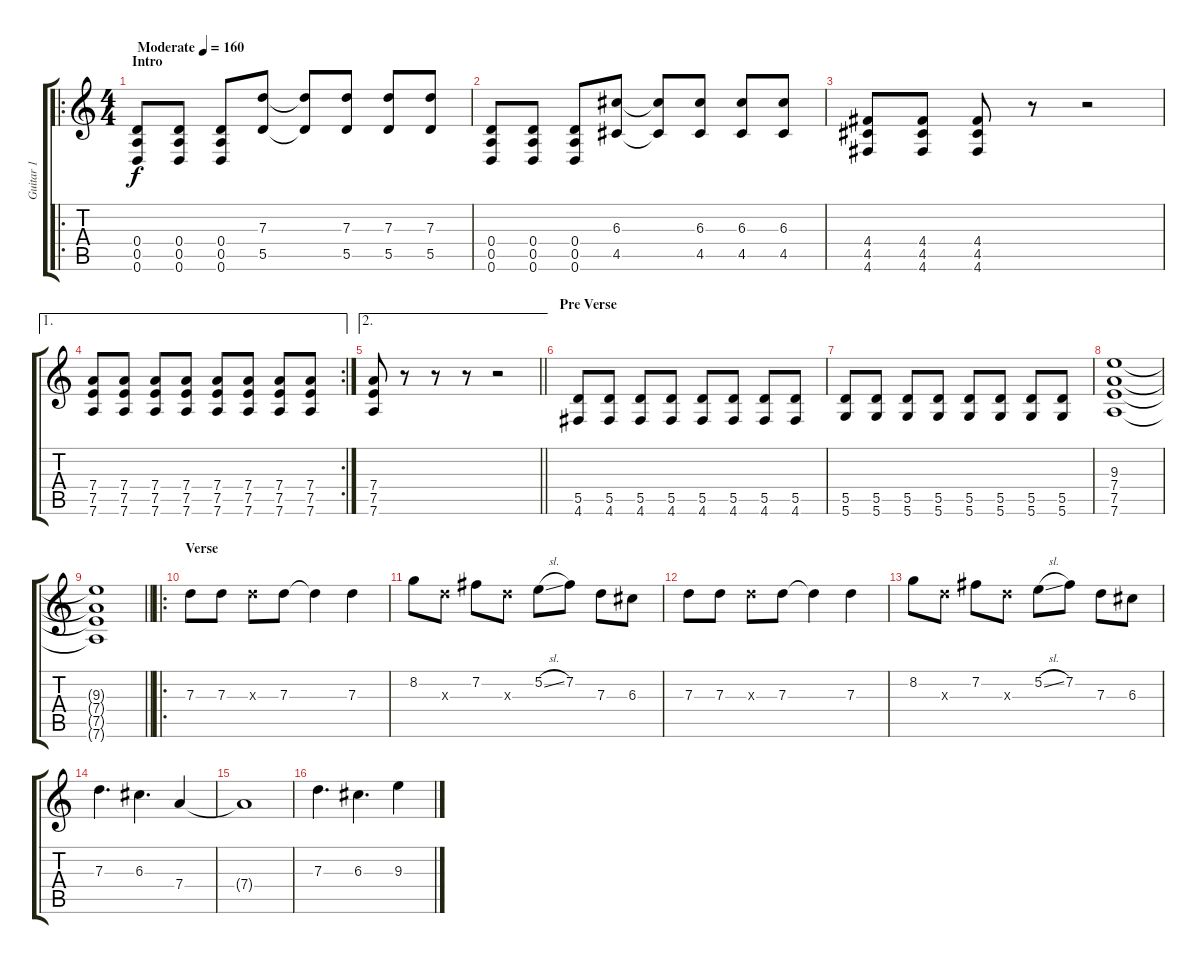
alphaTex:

\track ("Guitar 1" "Guitar 1") {instrument distortionguitar}
\staff {score tabs}
\tuning (E4 B3 G3 D3 A2 D2) {hide}
\ro
\ts (4 4)
\section ("" "Intro")
\tempo (160 "Moderate")
\clef g2
\ks c
(0.4 0.5 0.6).8{dy f instrument distortionguitar} (0.4 0.5 0.6).8 (0.4 0.5 0.6).8 (7.3 5.5).8 (7.3{t} 5.5{t}).8 (7.3 5.5).8 (7.3 5.5).8 (7.3 5.5).8 |
(0.4 0.5 0.6).8 (0.4 0.5 0.6).8 (0.4 0.5 0.6).8 (6.3 4.5).8 (6.3{t} 4.5{t}).8 (6.3 4.5).8 (6.3 4.5).8 (6.3 4.5).8 |
(4.4 4.5 4.6).8 (4.4 4.5 4.6).8 (4.4 4.5 4.6).8 r.8 r.2 |
\ae 1
\rc 2
(7.4 7.5 7.6).8 (7.4 7.5 7.6).8 (7.4 7.5 7.6).8 (7.4 7.5 7.6).8 (7.4 7.5 7.6).8 (7.4 7.5 7.6).8 (7.4 7.5 7.6).8 (7.4 7.5 7.6).8 |
\ae 2
\barLineRight lightlight
(7.4 7.5 7.6).8 r.8 r.8 r.8 r.2 |
\section ("" "Pre Verse")
(5.5 4.6).8 (5.5 4.6).8 (5.5 4.6).8 (5.5 4.6).8 (5.5 4.6).8 (5.5 4.6).8 (5.5 4.6).8 (5.5 4.6).8 |
(5.5 5.6).8 (5.5 5.6).8 (5.5 5.6).8 (5.5 5.6).8 (5.5 5.6).8 (5.5 5.6).8 (5.5 5.6).8 (5.5 5.6).8 |
(9.3 7.4 7.5 7.6).1 |
\barLineRight lightlight
(9.3{t} 7.4{t} 7.5{t} 7.6{t}).1 |
\ro
\section ("" "Verse")
7.3.8 7.3.8 7.3{x}.8 7.3.8 7.3{t}.4 7.3.4 |
8.2.8 7.3{x}.8 7.2.8 7.3{x}.8 5.2{sl}.8 7.2.8 7.3.8 6.3.8 |
7.3.8 7.3.8 7.3{x}.8 7.3.8 7.3{t}.4 7.3.4 |
8.2.8 7.3{x}.8 7.2.8 7.3{x}.8 5.2{sl}.8 7.2.8 7.3.8 6.3.8 |
7.3.4{d} 6.3.4{d} 7.4.4 |
7.4{t}.1 |
7.3.4{d} 6.3.4{d} 9.3.4
